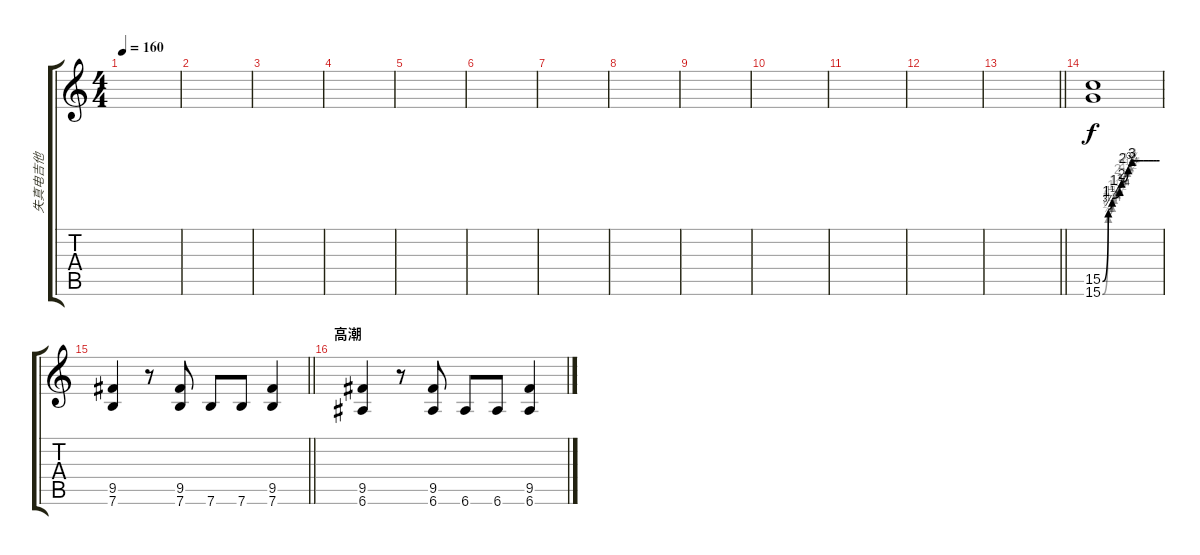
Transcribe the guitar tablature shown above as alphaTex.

\track ("失真电吉他" "失真电吉他") {instrument distortionguitar}
\staff {score tabs}
\tuning (E4 B3 G3 D3 A2 E2) {hide}
\ts (4 4)
\tempo 160
\clef g2
\ks c
|
|
|
|
|
|
|
|
|
|
|
|
\barLineRight lightlight
|
(15.5{be (custom 0 0 6 3 10 5 18 7 20 8 27 11 31 12 36 12 43 12 48 12 54 12 57 12 60 12)} 15.6{be (custom 0 0 6 2 10 4 12 5 15 6 17 7 22 9 26 10 29 11 32 12 34 12 40 12 45 12 50 12 55 12 60 12)}).1 |
\barLineRight lightlight
(9.5 7.6).4 r.8 (9.5 7.6).8 7.6.8 7.6.8 (9.5 7.6).4 |
\section ("" "高潮")
(9.5 6.6).4 r.8 (9.5 6.6).8 6.6.8 6.6.8 (9.5 6.6).4
